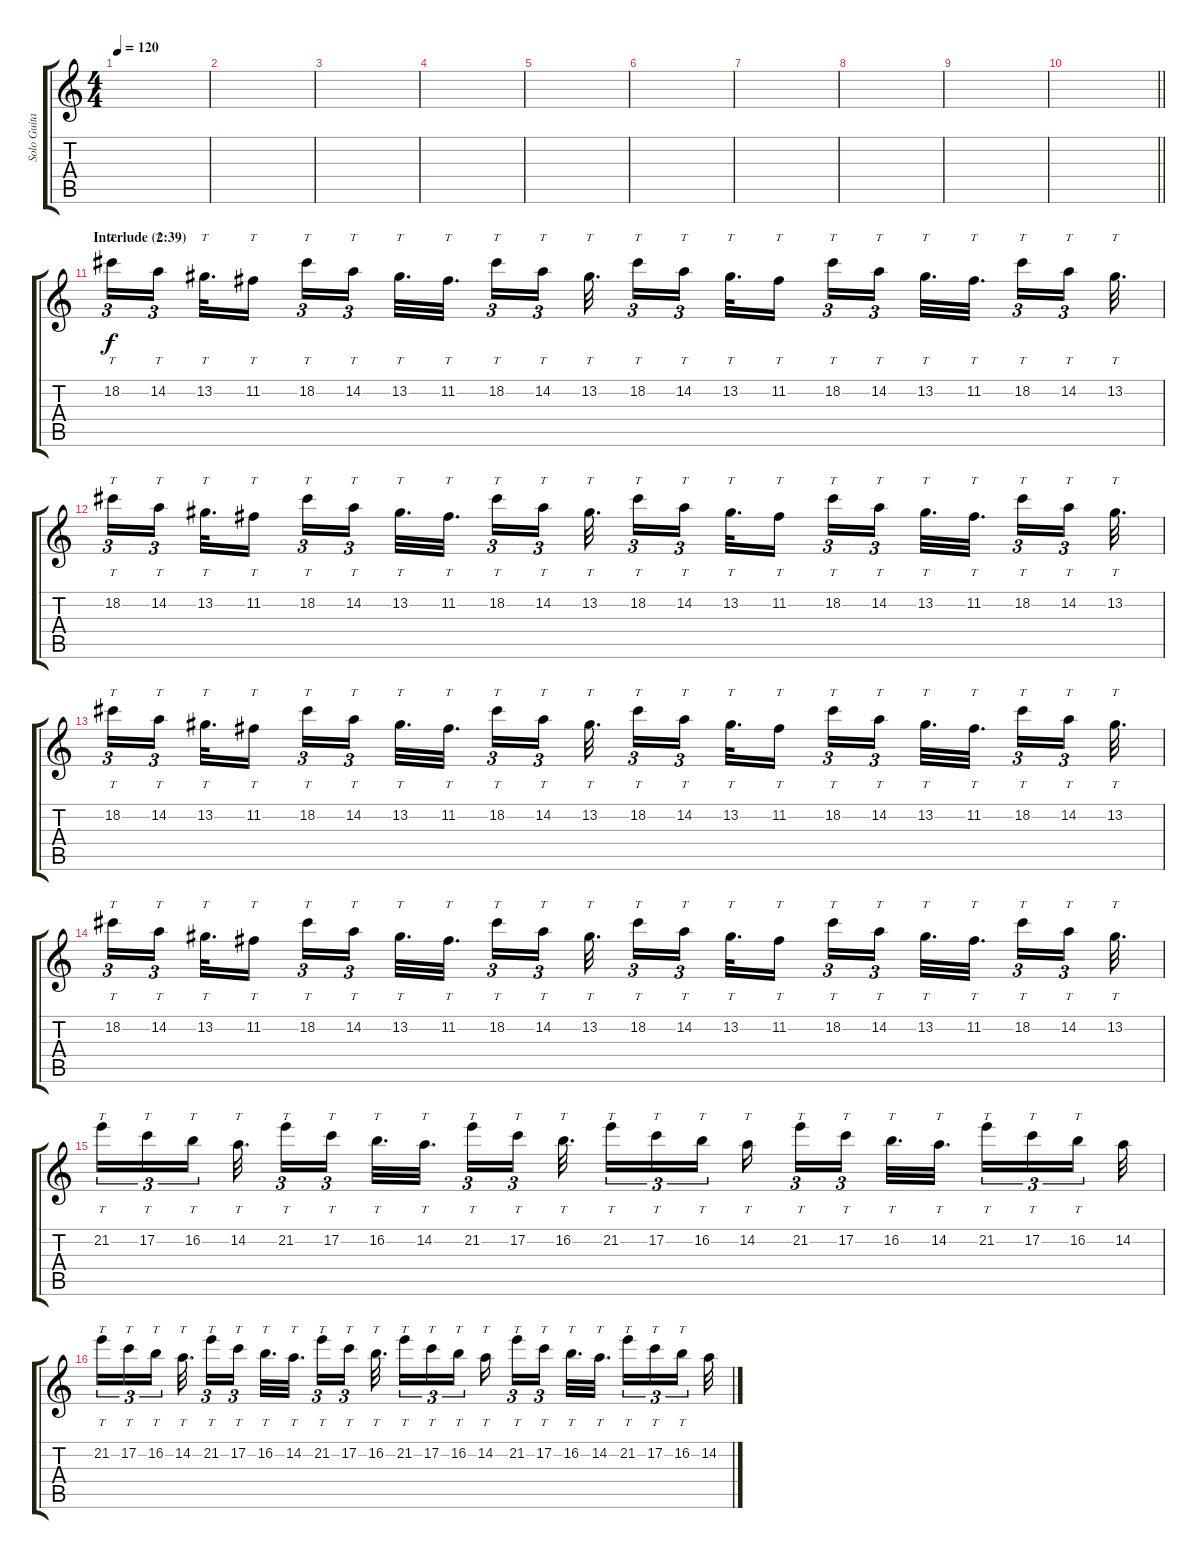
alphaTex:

\track ("Solo Guitar" "Solo Guita") {instrument distortionguitar}
\staff {score tabs}
\tuning (C4 G3 Eb3 Bb2 F2 C2) {hide}
\ts (4 4)
\tempo 120
\clef g2
\ks c
|
|
|
|
|
|
|
|
|
\barLineRight lightlight
|
\section ("" "Interlude (2:39)")
18.2.16{tt tu (3 2) instrument distortionguitar} 14.2.16{tt tu (3 2) beam splitsecondary} 13.2.32{tt d} 11.2.16{tt beam splitsecondary} 18.2.16{tt tu (3 2)} 14.2.16{tt tu (3 2)} 13.2.32{tt d} 11.2.32{tt d beam splitsecondary} 18.2.16{tt tu (3 2)} 14.2.16{tt tu (3 2) beam splitsecondary} 13.2.32{tt d} 18.2.16{tt tu (3 2)} 14.2.16{tt tu (3 2) beam splitsecondary} 13.2.32{tt d} 11.2.16{tt beam splitsecondary} 18.2.16{tt tu (3 2)} 14.2.16{tt tu (3 2)} 13.2.32{tt d} 11.2.32{tt d beam splitsecondary} 18.2.16{tt tu (3 2)} 14.2.16{tt tu (3 2) beam splitsecondary} 13.2.32{tt d} |
18.2.16{tt tu (3 2)} 14.2.16{tt tu (3 2) beam splitsecondary} 13.2.32{tt d} 11.2.16{tt beam splitsecondary} 18.2.16{tt tu (3 2)} 14.2.16{tt tu (3 2)} 13.2.32{tt d} 11.2.32{tt d beam splitsecondary} 18.2.16{tt tu (3 2)} 14.2.16{tt tu (3 2) beam splitsecondary} 13.2.32{tt d} 18.2.16{tt tu (3 2)} 14.2.16{tt tu (3 2) beam splitsecondary} 13.2.32{tt d} 11.2.16{tt beam splitsecondary} 18.2.16{tt tu (3 2)} 14.2.16{tt tu (3 2)} 13.2.32{tt d} 11.2.32{tt d beam splitsecondary} 18.2.16{tt tu (3 2)} 14.2.16{tt tu (3 2) beam splitsecondary} 13.2.32{tt d} |
18.2.16{tt tu (3 2)} 14.2.16{tt tu (3 2) beam splitsecondary} 13.2.32{tt d} 11.2.16{tt beam splitsecondary} 18.2.16{tt tu (3 2)} 14.2.16{tt tu (3 2)} 13.2.32{tt d} 11.2.32{tt d beam splitsecondary} 18.2.16{tt tu (3 2)} 14.2.16{tt tu (3 2) beam splitsecondary} 13.2.32{tt d} 18.2.16{tt tu (3 2)} 14.2.16{tt tu (3 2) beam splitsecondary} 13.2.32{tt d} 11.2.16{tt beam splitsecondary} 18.2.16{tt tu (3 2)} 14.2.16{tt tu (3 2)} 13.2.32{tt d} 11.2.32{tt d beam splitsecondary} 18.2.16{tt tu (3 2)} 14.2.16{tt tu (3 2) beam splitsecondary} 13.2.32{tt d} |
18.2.16{tt tu (3 2)} 14.2.16{tt tu (3 2) beam splitsecondary} 13.2.32{tt d} 11.2.16{tt beam splitsecondary} 18.2.16{tt tu (3 2)} 14.2.16{tt tu (3 2)} 13.2.32{tt d} 11.2.32{tt d beam splitsecondary} 18.2.16{tt tu (3 2)} 14.2.16{tt tu (3 2) beam splitsecondary} 13.2.32{tt d} 18.2.16{tt tu (3 2)} 14.2.16{tt tu (3 2) beam splitsecondary} 13.2.32{tt d} 11.2.16{tt beam splitsecondary} 18.2.16{tt tu (3 2)} 14.2.16{tt tu (3 2)} 13.2.32{tt d} 11.2.32{tt d beam splitsecondary} 18.2.16{tt tu (3 2)} 14.2.16{tt tu (3 2) beam splitsecondary} 13.2.32{tt d} |
21.2.16{tt tu (3 2)} 17.2.16{tt tu (3 2)} 16.2.16{tt tu (3 2) beam splitsecondary} 14.2.32{tt d beam splitsecondary} 21.2.16{tt tu (3 2)} 17.2.16{tt tu (3 2)} 16.2.32{tt d} 14.2.32{tt d beam splitsecondary} 21.2.16{tt tu (3 2)} 17.2.16{tt tu (3 2) beam splitsecondary} 16.2.32{tt d} 21.2.16{tt tu (3 2)} 17.2.16{tt tu (3 2)} 16.2.16{tt tu (3 2) beam splitsecondary} 14.2.16{tt beam splitsecondary} 21.2.16{tt tu (3 2)} 17.2.16{tt tu (3 2)} 16.2.32{tt d} 14.2.32{tt d beam splitsecondary} 21.2.16{tt tu (3 2)} 17.2.16{tt tu (3 2)} 16.2.16{tt tu (3 2) beam splitsecondary} 14.2.32 |
21.2.16{tt tu (3 2)} 17.2.16{tt tu (3 2)} 16.2.16{tt tu (3 2) beam splitsecondary} 14.2.32{tt d beam splitsecondary} 21.2.16{tt tu (3 2)} 17.2.16{tt tu (3 2)} 16.2.32{tt d} 14.2.32{tt d beam splitsecondary} 21.2.16{tt tu (3 2)} 17.2.16{tt tu (3 2) beam splitsecondary} 16.2.32{tt d} 21.2.16{tt tu (3 2)} 17.2.16{tt tu (3 2)} 16.2.16{tt tu (3 2) beam splitsecondary} 14.2.16{tt beam splitsecondary} 21.2.16{tt tu (3 2)} 17.2.16{tt tu (3 2)} 16.2.32{tt d} 14.2.32{tt d beam splitsecondary} 21.2.16{tt tu (3 2)} 17.2.16{tt tu (3 2)} 16.2.16{tt tu (3 2) beam splitsecondary} 14.2.32
